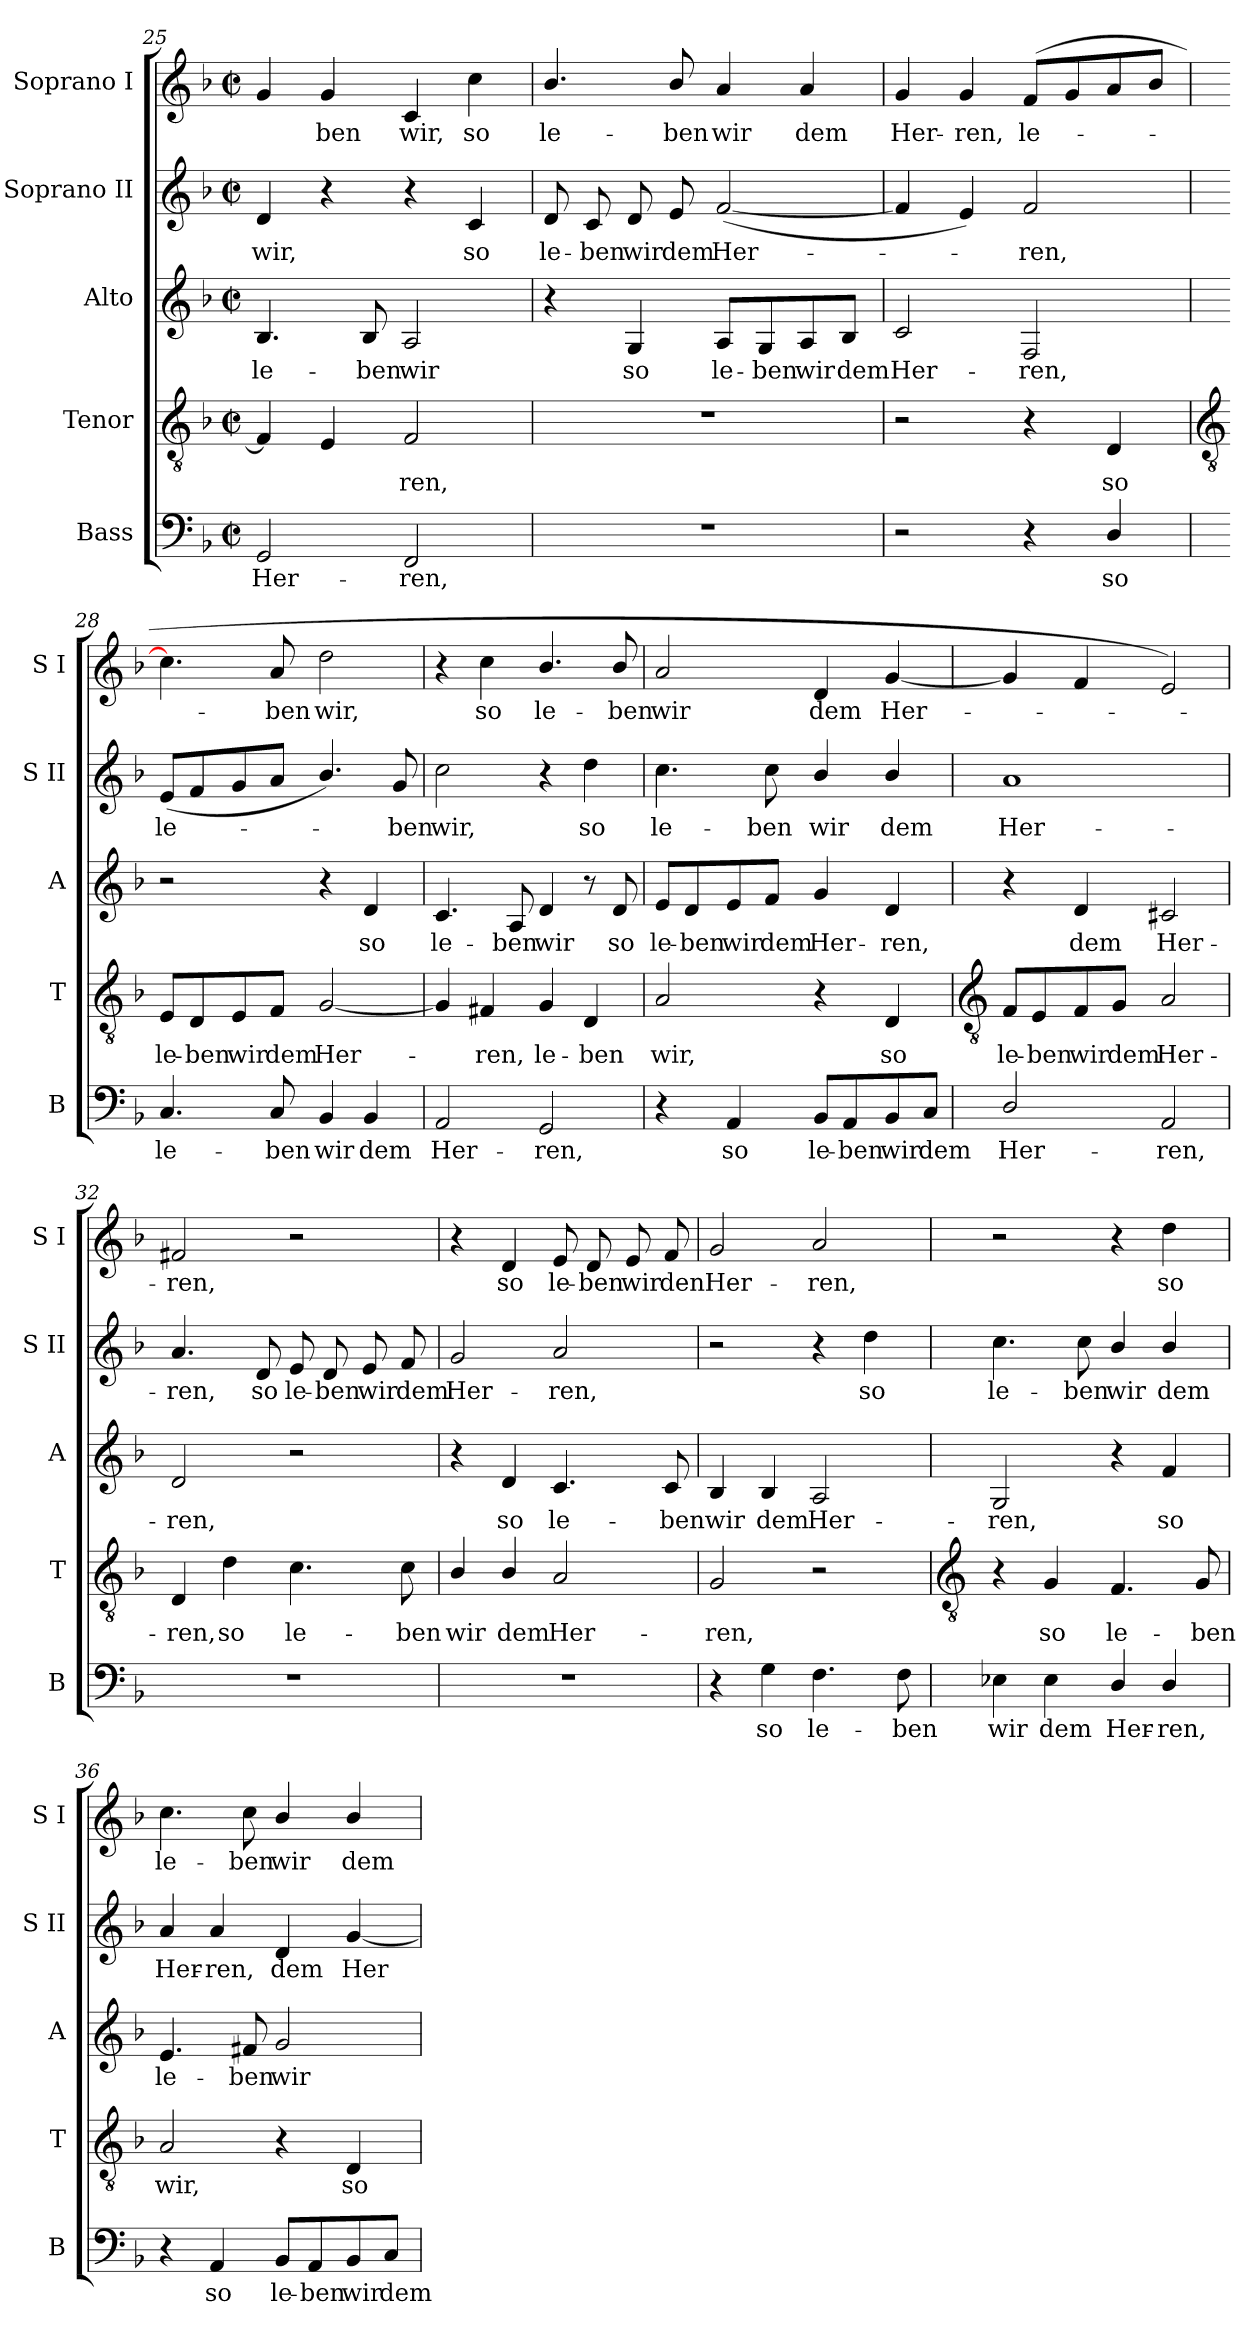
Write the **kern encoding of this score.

**kern	**text	**kern	**text	**kern	**text	**kern	**text	**kern	**text
*part5	*part5	*part4	*part4	*part3	*part3	*part2	*part2	*part1	*part1
*staff5	*staff5	*staff4	*staff4	*staff3	*staff3	*staff2	*staff2	*staff1	*staff1
*I"Bass	*	*I"Tenor	*	*I"Alto	*	*I"Soprano II	*	*I"Soprano I	*
*I'B	*	*I'T	*	*I'A	*	*I'S II	*	*I'S I	*
*clefF4	*	*clefGv2	*	*clefG2	*	*clefG2	*	*clefG2	*
*k[b-]	*	*k[b-]	*	*k[b-]	*	*k[b-]	*	*k[b-]	*
*F:	*	*F:	*	*F:	*	*F:	*	*F:	*
*M2/2	*	*M2/2	*	*M2/2	*	*M2/2	*	*M2/2	*
*met(c|)	*	*met(c|)	*	*met(c|)	*	*met(c|)	*	*met(c|)	*
=25	=25	=25	=25	=25	=25	=25	=25	=25	=25
!	!LO:LY:b	!	!	!	!LO:LY:b	!	!LO:LY:b	!	!
2GG	Her-	4F]	.	4.B-	le-	4d	wir,	4g	.
!	!	!	!	!	!	!	!	!	!LO:LY:b
.	.	4E	.	.	.	4r	.	4g	ben
!	!	!	!	!	!LO:LY:b	!	!	!	!
.	.	.	.	8B-	-ben	.	.	.	.
!	!LO:LY:b	!	!LO:LY:b	!	!LO:LY:b	!	!	!	!LO:LY:b
2FF	-ren,	2F	ren,	2A	wir	4r	.	4c	wir,
!	!	!	!	!	!	!	!LO:LY:b	!	!LO:LY:b
.	.	.	.	.	.	4c	so	4cc	so
=26	=26	=26	=26	=26	=26	=26	=26	=26	=26
!	!	!	!	!	!	!	!LO:LY:b	!	!LO:LY:b
1r	.	1r	.	4r	.	8d	le-	4.b-/	le-
!	!	!	!	!	!	!	!LO:LY:b	!	!
.	.	.	.	.	.	8c	-ben	.	.
!	!	!	!	!	!LO:LY:b	!	!LO:LY:b	!	!
.	.	.	.	4G	so	8d	wir	.	.
!	!	!	!	!	!	!	!LO:LY:b	!	!LO:LY:b
.	.	.	.	.	.	8e	dem	8b-/	-ben
!	!	!	!	!	!LO:LY:b	!	!LO:LY:b	!	!LO:LY:b
.	.	.	.	8A/L	le-	(<[2f	Her-	4a	wir
!	!	!	!	!	!LO:LY:b	!	!	!	!
.	.	.	.	8G/	-ben	.	.	.	.
!	!	!	!	!	!LO:LY:b	!	!	!	!LO:LY:b
.	.	.	.	8A/	wir	.	.	4a	dem
!	!	!	!	!	!LO:LY:b	!	!	!	!
.	.	.	.	8B-/J	dem	.	.	.	.
=27	=27	=27	=27	=27	=27	=27	=27	=27	=27
!	!	!	!	!	!LO:LY:b	!	!	!	!LO:LY:b
2r	.	2r	.	2c	Her-	4f]	.	4g	Her-
!	!	!	!	!	!	!	!	!	!LO:LY:b
.	.	.	.	.	.	4e)	.	4g	-ren,
!	!	!	!	!	!LO:LY:b	!	!LO:LY:b	!	!LO:LY:b
4r	.	4r	.	2F	-ren,	2f	ren,	(<8fL	le-
.	.	.	.	.	.	.	.	8g	.
!	!LO:LY:b	!	!LO:LY:b	!	!	!	!	!	!
4D/	so	4D	so	.	.	.	.	8a	.
.	.	.	.	.	.	.	.	8b-J	.
!!LO:LB:g=z
=28	=28	=28	=28	=28	=28	=28	=28	=28	=28
*	*	*clefGv2	*	*	*	*	*	*	*
!	!LO:LY:b	!	!LO:LY:b	!	!	!	!LO:LY:b	!	!
4.C	le-	8E/L	le-	2r	.	(<8eL	le-	4.cc]	.
!	!	!	!LO:LY:b	!	!	!	!	!	!
.	.	8D/	-ben	.	.	8f	.	.	.
!	!	!	!LO:LY:b	!	!	!	!	!	!
.	.	8E/	wir	.	.	8g	.	.	.
!	!LO:LY:b	!	!LO:LY:b	!	!	!	!	!	!LO:LY:b
8C	-ben	8F/J	dem	.	.	8aJ	.	8a	ben
!	!LO:LY:b	!	!LO:LY:b	!	!	!	!	!	!LO:LY:b
4BB-	wir	[2G	Her-	4r	.	4.b-/)	.	2dd	wir,
!	!LO:LY:b	!	!	!	!LO:LY:b	!	!	!	!
4BB-	dem	.	.	4d	so	.	.	.	.
!	!	!	!	!	!	!	!LO:LY:b	!	!
.	.	.	.	.	.	8g	ben	.	.
=29	=29	=29	=29	=29	=29	=29	=29	=29	=29
!	!LO:LY:b	!	!	!	!LO:LY:b	!	!LO:LY:b	!	!
2AA	Her-	4G]	.	4.c	le-	2cc	wir,	4r	.
!	!	!	!LO:LY:b	!	!	!	!	!	!LO:LY:b
.	.	4F#X	ren,	.	.	.	.	4cc	so
!	!	!	!	!	!LO:LY:b	!	!	!	!
.	.	.	.	8A	-ben	.	.	.	.
!	!LO:LY:b	!	!LO:LY:b	!	!LO:LY:b	!	!	!	!LO:LY:b
2GG	-ren,	4G	le-	4d	wir	4r	.	4.b-/	le-
!	!	!	!LO:LY:b	!	!	!	!LO:LY:b	!	!
.	.	4D	-ben	8r	.	4dd	so	.	.
!	!	!	!	!	!LO:LY:b	!	!	!	!LO:LY:b
.	.	.	.	8d	so	.	.	8b-/	-ben
=30	=30	=30	=30	=30	=30	=30	=30	=30	=30
!	!	!	!LO:LY:b	!	!LO:LY:b	!	!LO:LY:b	!	!LO:LY:b
4r	.	2A	wir,	8e/L	le-	4.cc	le-	2a	wir
!	!	!	!	!	!LO:LY:b	!	!	!	!
.	.	.	.	8d/	-ben	.	.	.	.
!	!LO:LY:b	!	!	!	!LO:LY:b	!	!	!	!
4AA	so	.	.	8e/	wir	.	.	.	.
!	!	!	!	!	!LO:LY:b	!	!LO:LY:b	!	!
.	.	.	.	8f/J	dem	8cc	-ben	.	.
!	!LO:LY:b	!	!	!	!LO:LY:b	!	!LO:LY:b	!	!LO:LY:b
8BB-/L	le-	4r	.	4g	Her-	4b-/	wir	4d	dem
!	!LO:LY:b	!	!	!	!	!	!	!	!
8AA/	-ben	.	.	.	.	.	.	.	.
!	!LO:LY:b	!	!LO:LY:b	!	!LO:LY:b	!	!LO:LY:b	!	!LO:LY:b
8BB-/	wir	4D	so	4d	-ren,	4b-/	dem	[4g	Her-
!	!LO:LY:b	!	!	!	!	!	!	!	!
8C/J	dem	.	.	.	.	.	.	.	.
!!LO:LB:g=z
=31	=31	=31	=31	=31	=31	=31	=31	=31	=31
*	*	*clefGv2	*	*	*	*	*	*	*
!	!LO:LY:b	!	!LO:LY:b	!	!	!	!LO:LY:b	!	!
2D/	Her-	8F/L	le-	4r	.	1a	Her-	4g]	.
!	!	!	!LO:LY:b	!	!	!	!	!	!
.	.	8E/	-ben	.	.	.	.	.	.
!	!	!	!LO:LY:b	!	!LO:LY:b	!	!	!	!
.	.	8F/	wir	4d	dem	.	.	4f	.
!	!	!	!LO:LY:b	!	!	!	!	!	!
.	.	8G/J	dem	.	.	.	.	.	.
!	!LO:LY:b	!	!LO:LY:b	!	!LO:LY:b	!	!	!	!
2AA	-ren,	2A	Her-	2c#X	Her-	.	.	2e)	.
=32	=32	=32	=32	=32	=32	=32	=32	=32	=32
!	!	!	!LO:LY:b	!	!LO:LY:b	!	!LO:LY:b	!	!LO:LY:b
1r	.	4D	-ren,	2d	-ren,	4.a	-ren,	2f#X	ren,
!	!	!	!LO:LY:b	!	!	!	!	!	!
.	.	4d	so	.	.	.	.	.	.
!	!	!	!	!	!	!	!LO:LY:b	!	!
.	.	.	.	.	.	8d	so	.	.
!	!	!	!LO:LY:b	!	!	!	!LO:LY:b	!	!
.	.	4.c	le-	2r	.	8e	le-	2r	.
!	!	!	!	!	!	!	!LO:LY:b	!	!
.	.	.	.	.	.	8d	-ben	.	.
!	!	!	!	!	!	!	!LO:LY:b	!	!
.	.	.	.	.	.	8e	wir	.	.
!	!	!	!LO:LY:b	!	!	!	!LO:LY:b	!	!
.	.	8c	-ben	.	.	8f	dem	.	.
=33	=33	=33	=33	=33	=33	=33	=33	=33	=33
!	!	!	!LO:LY:b	!	!	!	!LO:LY:b	!	!
1r	.	4B-/	wir	4r	.	2g	Her-	4r	.
!	!	!	!LO:LY:b	!	!LO:LY:b	!	!	!	!LO:LY:b
.	.	4B-/	dem	4d	so	.	.	4d	so
!	!	!	!LO:LY:b	!	!LO:LY:b	!	!LO:LY:b	!	!LO:LY:b
.	.	2A	Her-	4.c	le-	2a	-ren,	8e	le-
!	!	!	!	!	!	!	!	!	!LO:LY:b
.	.	.	.	.	.	.	.	8d	-ben
!	!	!	!	!	!	!	!	!	!LO:LY:b
.	.	.	.	.	.	.	.	8e	wir
!	!	!	!	!	!LO:LY:b	!	!	!	!LO:LY:b
.	.	.	.	8c	-ben	.	.	8f	den
=34	=34	=34	=34	=34	=34	=34	=34	=34	=34
!	!	!	!LO:LY:b	!	!LO:LY:b	!	!	!	!LO:LY:b
4r	.	2G	-ren,	4B-	wir	2r	.	2g	Her-
!	!LO:LY:b	!	!	!	!LO:LY:b	!	!	!	!
4G	so	.	.	4B-	dem	.	.	.	.
!	!LO:LY:b	!	!	!	!LO:LY:b	!	!	!	!LO:LY:b
4.F	le-	2r	.	2A	Her-	4r	.	2a	-ren,
!	!	!	!	!	!	!	!LO:LY:b	!	!
.	.	.	.	.	.	4dd	so	.	.
!	!LO:LY:b	!	!	!	!	!	!	!	!
8F	-ben	.	.	.	.	.	.	.	.
!!LO:LB:g=z
=35	=35	=35	=35	=35	=35	=35	=35	=35	=35
*	*	*clefGv2	*	*	*	*	*	*	*
!	!LO:LY:b	!	!	!	!LO:LY:b	!	!LO:LY:b	!	!
4E-X	wir	4r	.	2G	-ren,	4.cc	le-	2r	.
!	!LO:LY:b	!	!LO:LY:b	!	!	!	!	!	!
4E-	dem	4G	so	.	.	.	.	.	.
!	!	!	!	!	!	!	!LO:LY:b	!	!
.	.	.	.	.	.	8cc	-ben	.	.
!	!LO:LY:b	!	!LO:LY:b	!	!	!	!LO:LY:b	!	!
4D/	Her-	4.F	le-	4r	.	4b-/	wir	4r	.
!	!LO:LY:b	!	!	!	!LO:LY:b	!	!LO:LY:b	!	!LO:LY:b
4D/	-ren,	.	.	4f	so	4b-/	dem	4dd	so
!	!	!	!LO:LY:b	!	!	!	!	!	!
.	.	8G	-ben	.	.	.	.	.	.
=36	=36	=36	=36	=36	=36	=36	=36	=36	=36
!	!	!	!LO:LY:b	!	!LO:LY:b	!	!LO:LY:b	!	!LO:LY:b
4r	.	2A	wir,	4.e	le-	4a	Her-	4.cc	le-
!	!LO:LY:b	!	!	!	!	!	!LO:LY:b	!	!
4AA	so	.	.	.	.	4a	-ren,	.	.
!	!	!	!	!	!LO:LY:b	!	!	!	!LO:LY:b
.	.	.	.	8f#X	-ben	.	.	8cc	-ben
!	!LO:LY:b	!	!	!	!LO:LY:b	!	!LO:LY:b	!	!LO:LY:b
8BB-/L	le-	4r	.	2g	wir	4d	dem	4b-/	wir
!	!LO:LY:b	!	!	!	!	!	!	!	!
8AA/	-ben	.	.	.	.	.	.	.	.
!	!LO:LY:b	!	!LO:LY:b	!	!	!	!LO:LY:b	!	!LO:LY:b
8BB-/	wir	4D	so	.	.	[4g	Her-	4b-/	dem
!	!LO:LY:b	!	!	!	!	!	!	!	!
8C/J	dem	.	.	.	.	.	.	.	.
=	=	=	=	=	=	=	=	=	=
*-	*-	*-	*-	*-	*-	*-	*-	*-	*-
